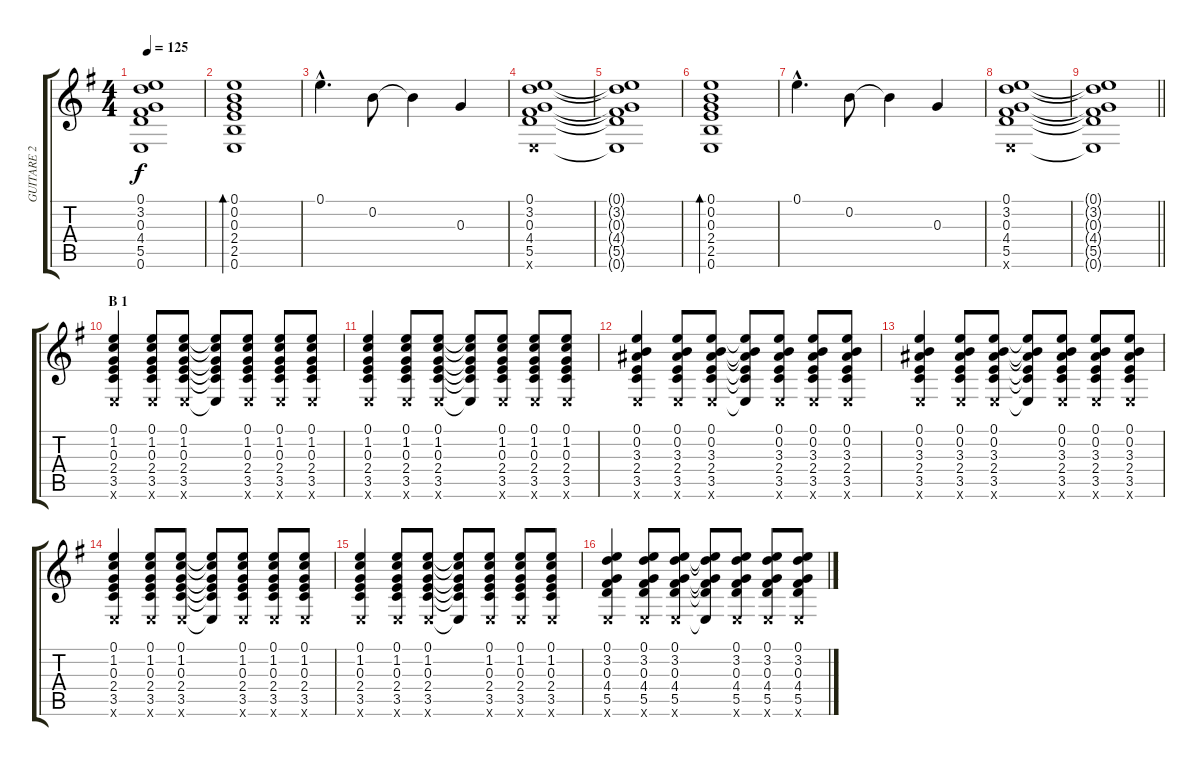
\track ("GUITARE 2" "GUITARE 2") {instrument acousticguitarsteel}
\staff {score tabs}
\tuning (E4 B3 G3 D3 A2 E2) {hide}
\ts (4 4)
\tempo 125
\clef g2
\ks g
(0.1{t} 3.2{t} 0.3{t} 4.4{t} 5.5{t} 0.6{t}).1{dy f} |
(0.1 0.2 0.3 2.4 2.5 0.6).1{bd 480} |
0.1{hac}.4{d} 0.2.8 0.2{t}.4 0.3.4 |
(0.1 3.2 0.3 4.4 5.5 0.6{x}).1 |
(0.1{t} 3.2{t} 0.3{t} 4.4{t} 5.5{t} 0.6{t}).1 |
(0.1 0.2 0.3 2.4 2.5 0.6).1{bd 480} |
0.1{hac}.4{d} 0.2.8 0.2{t}.4 0.3.4 |
(0.1 3.2 0.3 4.4 5.5 0.6{x}).1 |
\barLineRight lightlight
(0.1{t} 3.2{t} 0.3{t} 4.4{t} 5.5{t} 0.6{t}).1 |
\section ("" "B 1")
(0.1 1.2 0.3 2.4 3.5 0.6{x}).4{volume 8} (0.1 1.2 0.3 2.4 3.5 0.6{x}).8 (0.1 1.2 0.3 2.4 3.5 0.6{x}).8 (0.1{t} 1.2{t} 0.3{t} 2.4{t} 3.5{t} 0.6{t}).8 (0.1 1.2 0.3 2.4 3.5 0.6{x}).8 (0.1 1.2 0.3 2.4 3.5 0.6{x}).8 (0.1 1.2 0.3 2.4 3.5 0.6{x}).8 |
(0.1 1.2 0.3 2.4 3.5 0.6{x}).4 (0.1 1.2 0.3 2.4 3.5 0.6{x}).8 (0.1 1.2 0.3 2.4 3.5 0.6{x}).8 (0.1{t} 1.2{t} 0.3{t} 2.4{t} 3.5{t} 0.6{t}).8 (0.1 1.2 0.3 2.4 3.5 0.6{x}).8 (0.1 1.2 0.3 2.4 3.5 0.6{x}).8 (0.1 1.2 0.3 2.4 3.5 0.6{x}).8 |
(0.1 0.2 3.3 2.4 3.5 0.6{x}).4 (0.1 0.2 3.3 2.4 3.5 0.6{x}).8 (0.1 0.2 3.3 2.4 3.5 0.6{x}).8 (0.1{t} 0.2{t} 3.3{t} 2.4{t} 3.5{t} 0.6{t}).8 (0.1 0.2 3.3 2.4 3.5 0.6{x}).8 (0.1 0.2 3.3 2.4 3.5 0.6{x}).8 (0.1 0.2 3.3 2.4 3.5 0.6{x}).8 |
(0.1 0.2 3.3 2.4 3.5 0.6{x}).4 (0.1 0.2 3.3 2.4 3.5 0.6{x}).8 (0.1 0.2 3.3 2.4 3.5 0.6{x}).8 (0.1{t} 0.2{t} 3.3{t} 2.4{t} 3.5{t} 0.6{t}).8 (0.1 0.2 3.3 2.4 3.5 0.6{x}).8 (0.1 0.2 3.3 2.4 3.5 0.6{x}).8 (0.1 0.2 3.3 2.4 3.5 0.6{x}).8 |
(0.1 1.2 0.3 2.4 3.5 0.6{x}).4 (0.1 1.2 0.3 2.4 3.5 0.6{x}).8 (0.1 1.2 0.3 2.4 3.5 0.6{x}).8 (0.1{t} 1.2{t} 0.3{t} 2.4{t} 3.5{t} 0.6{t}).8 (0.1 1.2 0.3 2.4 3.5 0.6{x}).8 (0.1 1.2 0.3 2.4 3.5 0.6{x}).8 (0.1 1.2 0.3 2.4 3.5 0.6{x}).8 |
(0.1 1.2 0.3 2.4 3.5 0.6{x}).4 (0.1 1.2 0.3 2.4 3.5 0.6{x}).8 (0.1 1.2 0.3 2.4 3.5 0.6{x}).8 (0.1{t} 1.2{t} 0.3{t} 2.4{t} 3.5{t} 0.6{t}).8 (0.1 1.2 0.3 2.4 3.5 0.6{x}).8 (0.1 1.2 0.3 2.4 3.5 0.6{x}).8 (0.1 1.2 0.3 2.4 3.5 0.6{x}).8 |
(0.1 3.2 0.3 4.4 5.5 0.6{x}).4 (0.1 3.2 0.3 4.4 5.5 0.6{x}).8 (0.1 3.2 0.3 4.4 5.5 0.6{x}).8 (0.1{t} 3.2{t} 0.3{t} 4.4{t} 5.5{t} 0.6{t}).8 (0.1 3.2 0.3 4.4 5.5 0.6{x}).8 (0.1 3.2 0.3 4.4 5.5 0.6{x}).8 (0.1 3.2 0.3 4.4 5.5 0.6{x}).8
